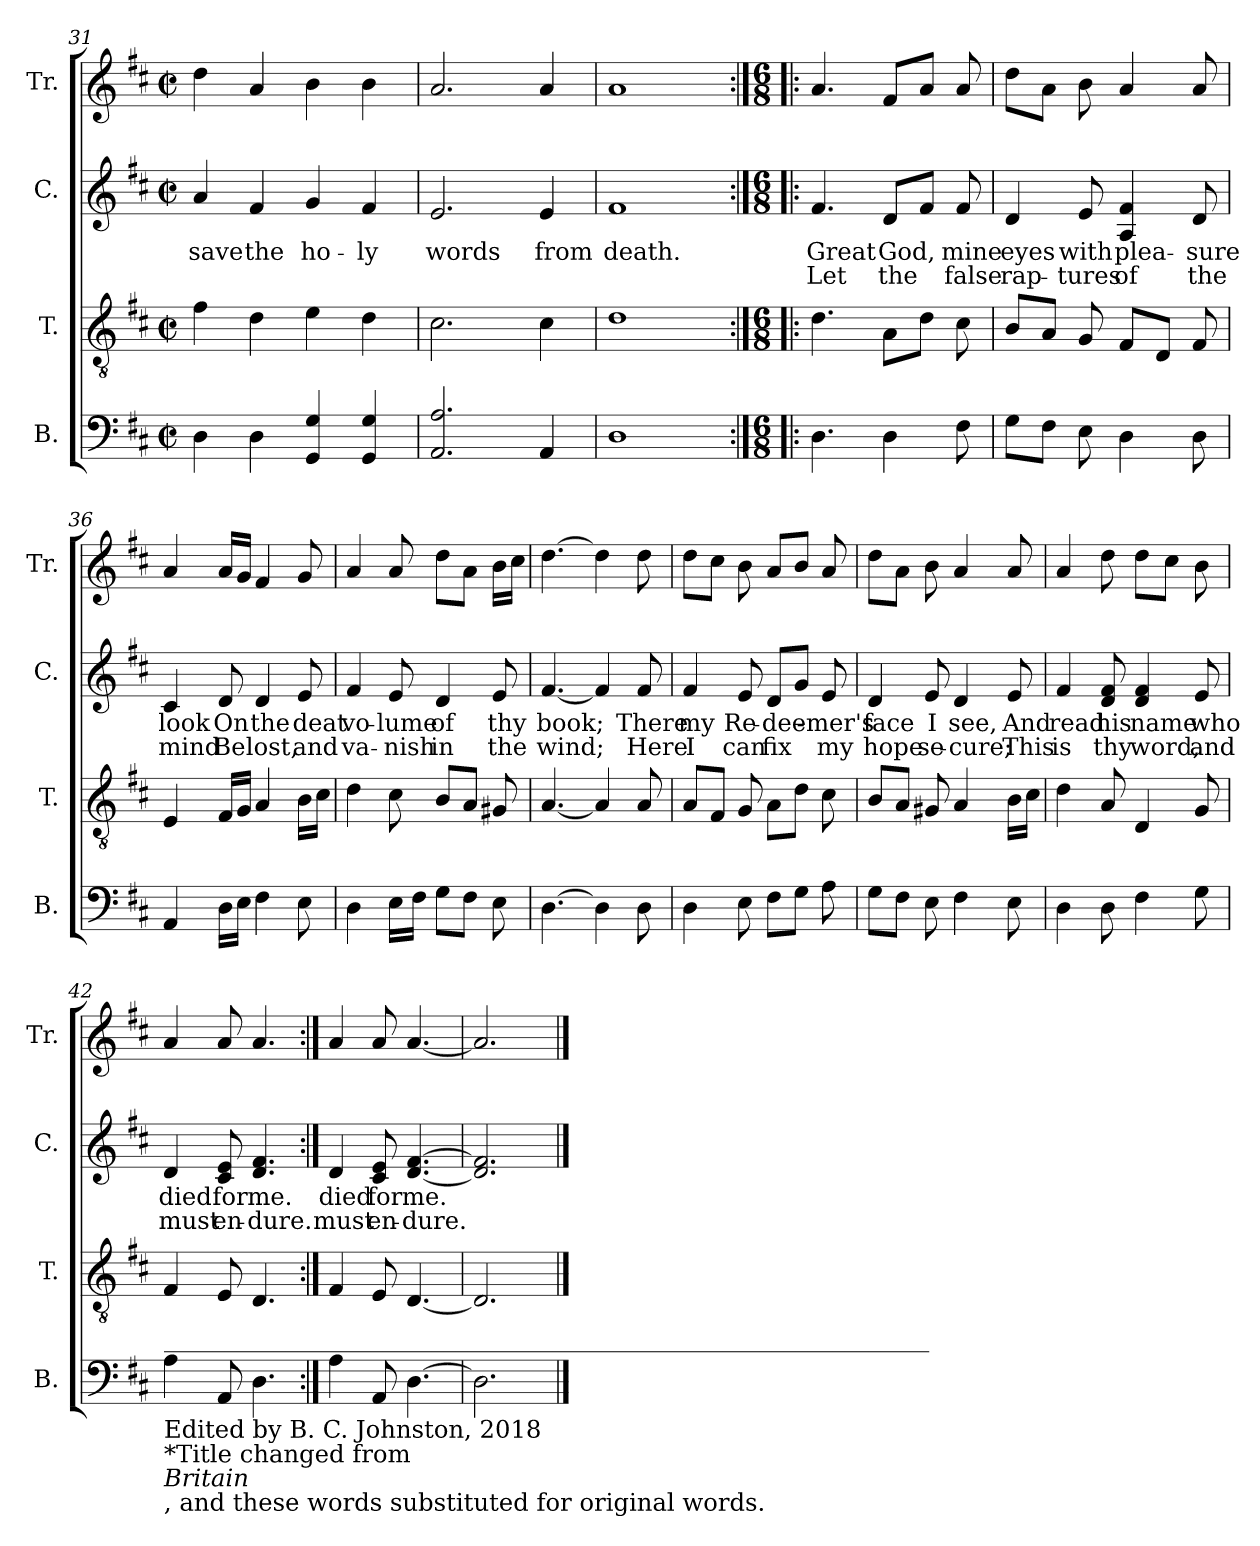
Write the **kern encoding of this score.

**kern	**kern	**kern	**text	**text	**kern
*part4	*part3	*part2	*part2	*part2	*part1
*staff4	*staff3	*staff2	*staff2	*staff2	*staff1
*I"B.	*I"T.	*I"C.	*	*	*I"Tr.
*I'B.	*I'T.	*I'C.	*	*	*I'Tr.
*clefF4	*clefGv2	*clefG2	*	*	*clefG2
*k[f#c#]	*k[f#c#]	*k[f#c#]	*	*	*k[f#c#]
*M2/2	*M2/2	*M2/2	*	*	*M2/2
*met(c|)	*met(c|)	*met(c|)	*	*	*met(c|)
=31	=31	=31	=31	=31	=31
!	!	!	!LO:LY:b	!	!
4D\	4f#\	4a/	save	.	4dd\
!	!	!	!LO:LY:b	!	!
4D\	4d\	4f#/	the	.	4a/
!	!	!	!LO:LY:b	!	!
4GG/ 4G/	4e\	4g/	ho-	.	4b\
!	!	!	!LO:LY:b	!	!
4GG/ 4G/	4d\	4f#/	-ly	.	4b\
=32	=32	=32	=32	=32	=32
!	!	!	!LO:LY:b	!	!
2.AA/ 2.A/	2.c#\	2.e/	words	.	2.a/
!	!	!	!LO:LY:b	!	!
4AA/	4c#\	4e/	from	.	4a/
=33	=33	=33	=33	=33	=33
!	!	!	!LO:LY:b	!	!
1D	1d	1f#	death.	.	1a
=34:|!|:	=34:|!|:	=34:|!|:	=34:|!|:	=34:|!|:	=34:|!|:
*M6/8	*M6/8	*M6/8	*	*	*M6/8
*	*	*	*	*	*MM60
!	!	!	!LO:LY:b	!LO:LY:b	!
4.D\	4.d\	4.f#/	Great	Let	4.a/
!	!	!	!LO:LY:b	!LO:LY:b	!
4D\	8A\L	8d/L	God,	the	8f#/L
.	8d\J	8f#/J	.	.	8a/J
!	!	!	!LO:LY:b	!LO:LY:b	!
8F#\	8c#\	8f#/	mine	false	8a/
=35	=35	=35	=35	=35	=35
!	!	!	!LO:LY:b	!LO:LY:b	!
8G\L	8B/L	4d/	eyes	rap-	8dd\L
8F#\J	8A/J	.	.	.	8a\J
!	!	!	!LO:LY:b	!LO:LY:b	!
8E\	8G/	8e/	with	-tures	8b\
!	!	!	!LO:LY:b	!LO:LY:b	!
4D\	8F#/L	4A/ 4f#/	plea-	of	4a/
.	8D/J	.	.	.	.
!	!	!	!LO:LY:b	!LO:LY:b	!
8D\	8F#/	8d/	-sure	the	8a/
=36	=36	=36	=36	=36	=36
!	!	!	!LO:LY:b	!LO:LY:b	!
4AA/	4E/	4c#/	look	mind	4a/
!	!	!	!LO:LY:b	!LO:LY:b	!
16D\LL	16F#/LL	8d/	On	Be	16a/LL
16E\JJ	16G/JJ	.	.	.	16g/JJ
!	!	!	!LO:LY:b	!LO:LY:b	!
4F#\	4A/	4d/	the	lost,	4f#/
!	!	!	!LO:LY:b	!LO:LY:b	!
8E\	16B\LL	8e/	deat	and	8g/
.	16c#\JJ	.	.	.	.
=37	=37	=37	=37	=37	=37
!	!	!	!LO:LY:b	!LO:LY:b	!
4D\	4d\	4f#/	vo-	va-	4a/
!	!	!	!LO:LY:b	!LO:LY:b	!
16E\LL	8c#\	8e/	-lume	-nish	8a/
16F#\JJ	.	.	.	.	.
!	!	!	!LO:LY:b	!LO:LY:b	!
8G\L	8B/L	4d/	of	in	8dd\L
8F#\J	8A/J	.	.	.	8a\J
!	!	!	!LO:LY:b	!LO:LY:b	!
8E\	8G#X/	8e/	thy	the	16b\LL
.	.	.	.	.	16cc#\JJ
=38	=38	=38	=38	=38	=38
!	!	!	!LO:LY:b	!LO:LY:b	!
[4.D\	[4.A/	[4.f#/	book;	wind;	[4.dd\
4D\]	4A/]	4f#/]	.	.	4dd\]
!	!	!	!LO:LY:b	!LO:LY:b	!
8D\	8A/	8f#/	There	Here	8dd\
=39	=39	=39	=39	=39	=39
!	!	!	!LO:LY:b	!LO:LY:b	!
4D\	8A/L	4f#/	my	I	8dd\L
.	8F#/J	.	.	.	8cc#\J
!	!	!	!LO:LY:b	!LO:LY:b	!
8E\	8G/	8e/	Re-	can	8b\
!	!	!	!LO:LY:b	!LO:LY:b	!
8F#\L	8A\L	8d/L	-dee-	fix	8a/L
8G\J	8d\J	8g/J	.	.	8b/J
!	!	!	!LO:LY:b	!LO:LY:b	!
8A\	8c#\	8e/	-mer's	my	8a/
=40	=40	=40	=40	=40	=40
!	!	!	!LO:LY:b	!LO:LY:b	!
8G\L	8B/L	4d/	face	hope	8dd\L
8F#\J	8A/J	.	.	.	8a\J
!	!	!	!LO:LY:b	!LO:LY:b	!
8E\	8G#X/	8e/	I	se-	8b\
!	!	!	!LO:LY:b	!LO:LY:b	!
4F#\	4A/	4d/	see,	-cure;	4a/
!	!	!	!LO:LY:b	!LO:LY:b	!
8E\	16B\LL	8e/	And	This	8a/
.	16c#\JJ	.	.	.	.
=41	=41	=41	=41	=41	=41
!	!	!	!LO:LY:b	!LO:LY:b	!
4D\	4d\	4f#/	read	is	4a/
!	!	!	!LO:LY:b	!LO:LY:b	!
8D\	8A/	8d/ 8f#/	his	thy	8dd\
!	!	!	!LO:LY:b	!LO:LY:b	!
4F#\	4D/	4d/ 4f#/	name	word,	8dd\L
.	.	.	.	.	8cc#\J
!	!	!	!LO:LY:b	!LO:LY:b	!
8G\	8G/	8e/	who	and	8b\
=42	=42	=42	=42	=42	=42
!LO:TX:a:t=_______________________________________________________________	!	!	!	!	!
!LO:TX:b:t=Edited by B. C. Johnston, 2018	!	!	!	!	!
!LO:TX:b:t=*Title changed from	!	!	!	!	!
!LO:TX:b:i:t=Britain	!	!	!	!	!
!LO:TX:b:t=, and these words substituted for original words.	!	!	!	!	!
!	!	!	!LO:LY:b	!LO:LY:b	!
4A\	4F#/	4d/	died	must	4a/
!	!	!	!LO:LY:b	!LO:LY:b	!
8AA/	8E/	8c#/ 8e/	for	en-	8a/
!	!	!	!LO:LY:b	!LO:LY:b	!
4.D\	4.D/	4.d/ 4.f#/	me.	-dure.	4.a/
=43:|!	=43:|!	=43:|!	=43:|!	=43:|!	=43:|!
!	!	!	!LO:LY:b	!LO:LY:b	!
4A\	4F#/	4d/	died	must	4a/
!	!	!	!LO:LY:b	!LO:LY:b	!
8AA/	8E/	8c#/ 8e/	for	en-	8a/
!	!	!	!LO:LY:b	!LO:LY:b	!
[4.D\	[4.D/	[4.d/ [4.f#/	me.	-dure.	[4.a/
=44	=44	=44	=44	=44	=44
2.D\]	2.D/]	2.d/] 2.f#/]	.	.	2.a/]
==	==	==	==	==	==
*-	*-	*-	*-	*-	*-
